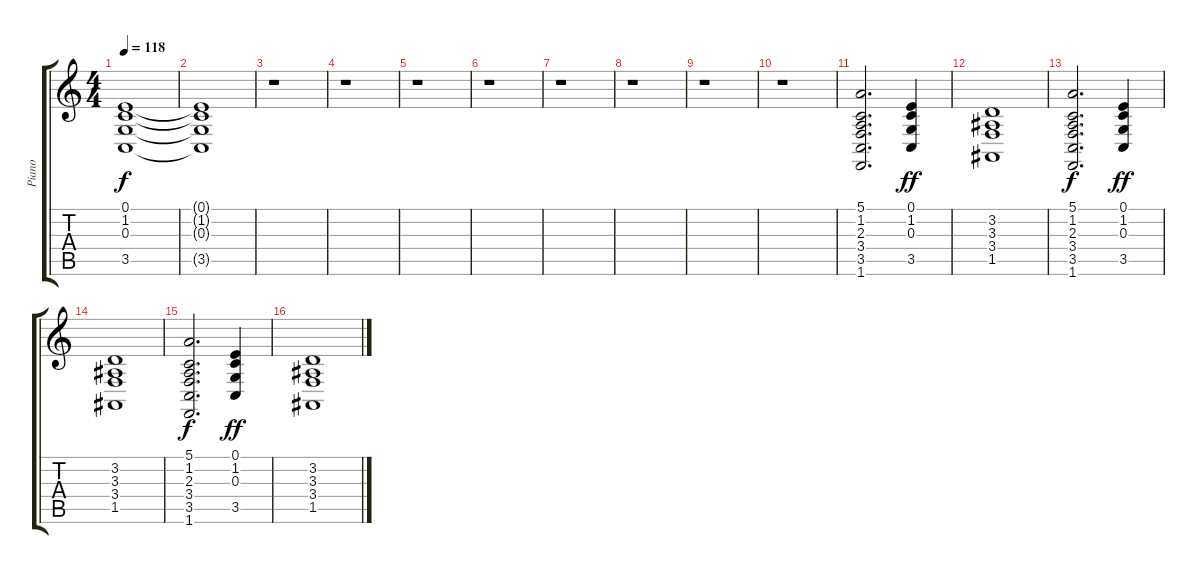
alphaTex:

\track ("Piano" "Piano") {instrument brightacousticpiano}
\staff {score tabs}
\tuning (E4 B3 G3 D3 A2 E2) {hide}
\ts (4 4)
\tempo 118
\clef g2
\ks c
(0.1 1.2 0.3 3.5).1{dy f} |
(0.1{t} 1.2{t} 0.3{t} 3.5{t}).1 |
r.1 |
r.1 |
r.1 |
r.1 |
r.1 |
r.1 |
r.1 |
r.1 |
(5.1 1.2 2.3 3.4 3.5 1.6).2{d} (0.1 1.2 0.3 3.5).4{dy ff} |
(3.2 3.3 3.4 1.5).1 |
(5.1 1.2 2.3 3.4 3.5 1.6).2{d dy f} (0.1 1.2 0.3 3.5).4{dy ff} |
(3.2 3.3 3.4 1.5).1 |
(5.1 1.2 2.3 3.4 3.5 1.6).2{d dy f} (0.1 1.2 0.3 3.5).4{dy ff} |
(3.2 3.3 3.4 1.5).1
